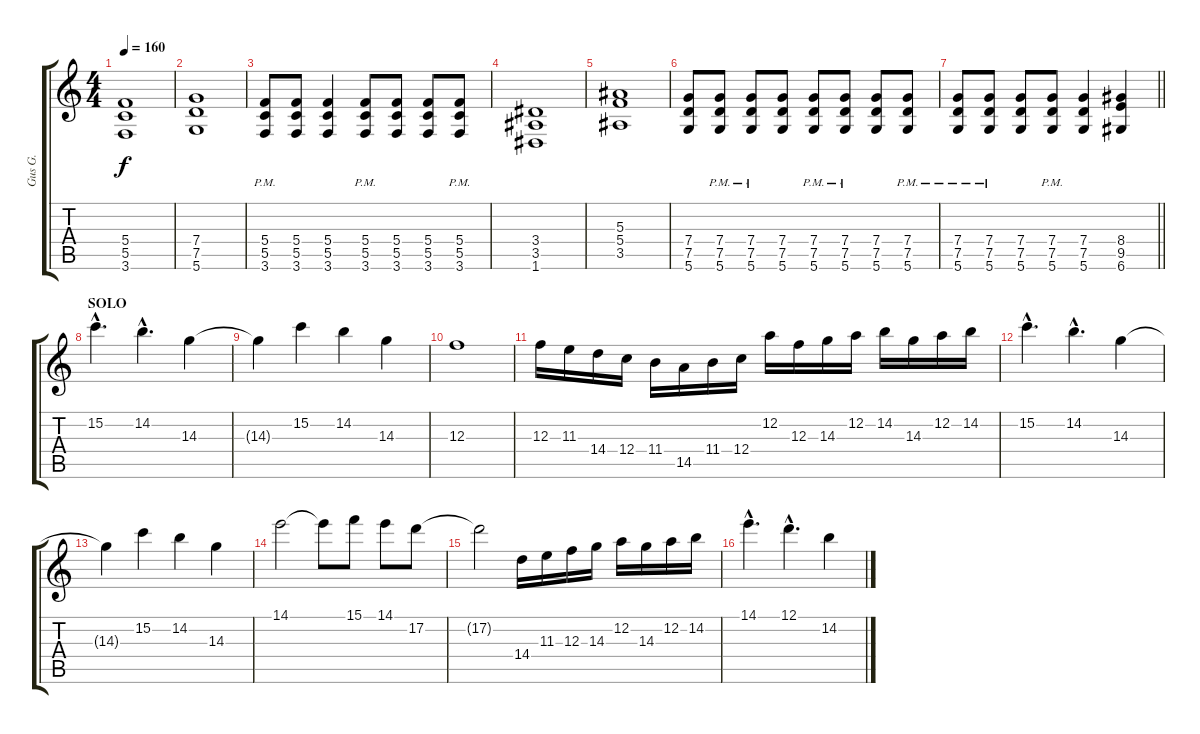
\track ("Gus G." "Gus G.") {instrument distortionguitar}
\staff {score tabs}
\tuning (D4 A3 F3 C3 G2 D2) {hide}
\ts (4 4)
\tempo 160
\clef g2
\ks aminor
(5.4 5.5 3.6).1{dy f} |
(7.4 7.5 5.6).1 |
(5.4{pm} 5.5{pm} 3.6{pm}).8 (5.4 5.5 3.6).8 (5.4 5.5 3.6).4 (5.4{pm} 5.5{pm} 3.6{pm}).8 (5.4 5.5 3.6).8 (5.4 5.5 3.6).8 (5.4{pm} 5.5{pm} 3.6{pm}).8 |
(3.4 3.5 1.6).1 |
(5.3 5.4 3.5).1 |
(7.4 7.5 5.6).8 (7.4{pm} 7.5{pm} 5.6{pm}).8 (7.4{pm} 7.5{pm} 5.6{pm}).8 (7.4 7.5 5.6).8 (7.4{pm} 7.5{pm} 5.6{pm}).8 (7.4{pm} 7.5{pm} 5.6{pm}).8 (7.4 7.5 5.6).8 (7.4{pm} 7.5{pm} 5.6{pm}).8 |
\barLineRight lightlight
(7.4{pm} 7.5{pm} 5.6{pm}).8 (7.4{pm} 7.5{pm} 5.6{pm}).8 (7.4 7.5 5.6).8 (7.4{pm} 7.5{pm} 5.6{pm}).8 (7.4 7.5 5.6).4 (8.4 9.5 6.6).4 |
\section ("" "SOLO")
15.2{hac}.4{d} 14.2{hac}.4{d} 14.3.4 |
14.3{t}.4 15.2.4 14.2.4 14.3.4 |
12.3.1 |
12.3.16 11.3.16 14.4.16 12.4.16 11.4.16 14.5.16 11.4.16 12.4.16 12.2.16 12.3.16 14.3.16 12.2.16 14.2.16 14.3.16 12.2.16 14.2.16 |
15.2{hac}.4{d} 14.2{hac}.4{d} 14.3.4 |
14.3{t}.4 15.2.4 14.2.4 14.3.4 |
14.1.2 14.1{t}.8 15.1.8 14.1.8 17.2.8 |
17.2{t}.2 14.4.16 11.3.16 12.3.16 14.3.16 12.2.16 14.3.16 12.2.16 14.2.16 |
14.1{hac}.4{d} 12.1{hac}.4{d} 14.2.4
